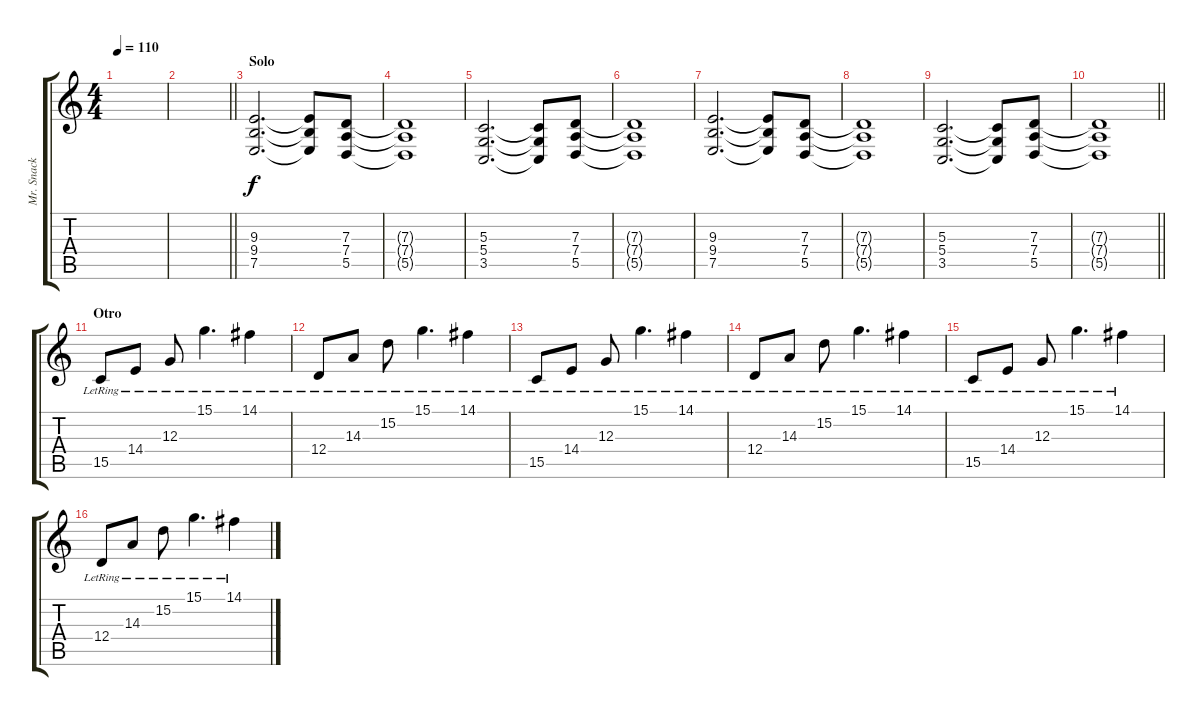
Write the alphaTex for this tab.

\track ("Mr. Snack Piano" "Mr. Snack ") {instrument acousticgrandpiano}
\staff {score tabs}
\tuning (E4 B3 G3 D3 A2 E2) {hide}
\ts (4 4)
\tempo 110
\clef g2
\ks c
|
\barLineRight lightlight
|
\section ("" "Solo")
(9.3 9.4 7.5).2{d volume 10 instrument stringensemble1} (9.3{t} 9.4{t} 7.5{t}).8 (7.3 7.4 5.5).8 |
(7.3{t} 7.4{t} 5.5{t}).1 |
(5.3 5.4 3.5).2{d} (5.3{t} 5.4{t} 3.5{t}).8 (7.3 7.4 5.5).8 |
(7.3{t} 7.4{t} 5.5{t}).1 |
(9.3 9.4 7.5).2{d volume 10 instrument stringensemble1} (9.3{t} 9.4{t} 7.5{t}).8 (7.3 7.4 5.5).8 |
(7.3{t} 7.4{t} 5.5{t}).1 |
(5.3 5.4 3.5).2{d} (5.3{t} 5.4{t} 3.5{t}).8 (7.3 7.4 5.5).8 |
\barLineRight lightlight
(7.3{t} 7.4{t} 5.5{t}).1 |
\section ("" "Otro")
15.5{lr}.8{volume 8 instrument acousticgrandpiano} 14.4{lr}.8 12.3{lr}.8 15.1{lr}.4{d} 14.1{lr}.4 |
12.4{lr}.8{volume 8 instrument acousticgrandpiano} 14.3{lr}.8 15.2{lr}.8 15.1{lr}.4{d} 14.1{lr}.4 |
15.5{lr}.8{volume 8 instrument acousticgrandpiano} 14.4{lr}.8 12.3{lr}.8 15.1{lr}.4{d} 14.1{lr}.4 |
12.4{lr}.8{volume 8 instrument acousticgrandpiano} 14.3{lr}.8 15.2{lr}.8 15.1{lr}.4{d} 14.1{lr}.4 |
15.5{lr}.8{volume 8 instrument acousticgrandpiano} 14.4{lr}.8 12.3{lr}.8 15.1{lr}.4{d} 14.1{lr}.4 |
12.4{lr}.8{volume 8 instrument acousticgrandpiano} 14.3{lr}.8 15.2{lr}.8 15.1{lr}.4{d} 14.1{lr}.4
